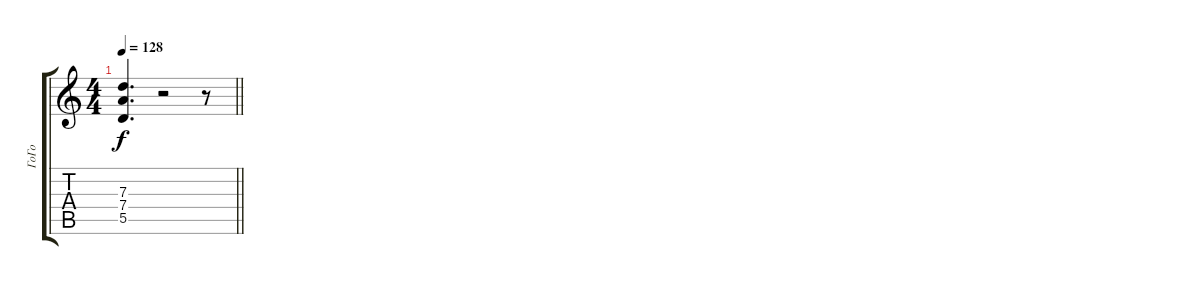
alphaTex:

\track ("ГоГо" "ГоГо") {instrument distortionguitar}
\staff {score tabs}
\tuning (E4 B3 G3 D3 A2 E2) {hide}
\ts (4 4)
\tempo 128
\clef g2
\barLineRight lightlight
\ks c
(7.3 7.4 5.5).4{d dy f} r.2 r.8
